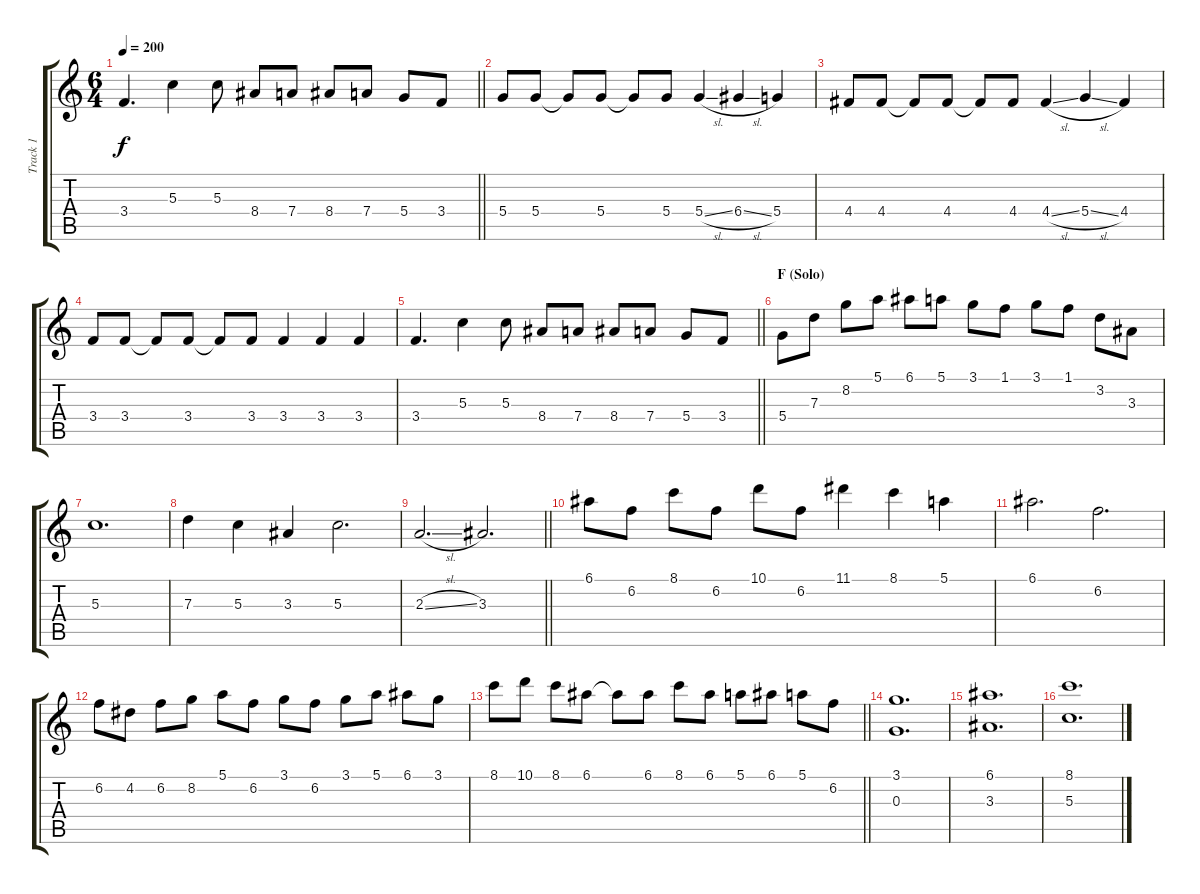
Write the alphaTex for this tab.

\track ("Track 1" "Track 1") {instrument distortionguitar}
\staff {score tabs}
\tuning (E4 B3 G3 D3 A2 D2) {hide}
\ts (6 4)
\tempo 200
\clef g2
\barLineRight lightlight
\ks c
3.4.4{d dy f} 5.3.4 5.3.8 8.4.8 7.4.8 8.4.8 7.4.8 5.4.8 3.4.8 |
5.4.8 5.4.8 5.4{t}.8 5.4.8 5.4{t}.8 5.4.8 5.4{sl}.4 6.4{sl}.4 5.4.4 |
4.4.8 4.4.8 4.4{t}.8 4.4.8 4.4{t}.8 4.4.8 4.4{sl}.4 5.4{sl}.4 4.4.4 |
3.4.8 3.4.8 3.4{t}.8 3.4.8 3.4{t}.8 3.4.8 3.4.4 3.4.4 3.4.4 |
\barLineRight lightlight
3.4.4{d} 5.3.4 5.3.8 8.4.8 7.4.8 8.4.8 7.4.8 5.4.8 3.4.8 |
\section ("" "F (Solo)")
5.4.8 7.3.8 8.2.8 5.1.8 6.1.8 5.1.8 3.1.8 1.1.8 3.1.8 1.1.8 3.2.8 3.3.8 |
5.3.1{d} |
7.3.4 5.3.4 3.3.4 5.3.2{d} |
\barLineRight lightlight
2.3{sl}.2{d} 3.3.2{d} |
6.1.8 6.2.8 8.1.8 6.2.8 10.1.8 6.2.8 11.1.4 8.1.4 5.1.4 |
6.1.2{d} 6.2.2{d} |
6.2.8 4.2.8 6.2.8 8.2.8 5.1.8 6.2.8 3.1.8 6.2.8 3.1.8 5.1.8 6.1.8 3.1.8 |
\barLineRight lightlight
8.1.8 10.1.8 8.1.8 6.1.8 6.1{t}.8 6.1.8 8.1.8 6.1.8 5.1.8 6.1.8 5.1.8 6.2.8 |
(3.1 0.3).1{d} |
(6.1 3.3).1{d} |
(8.1 5.3).1{d}
